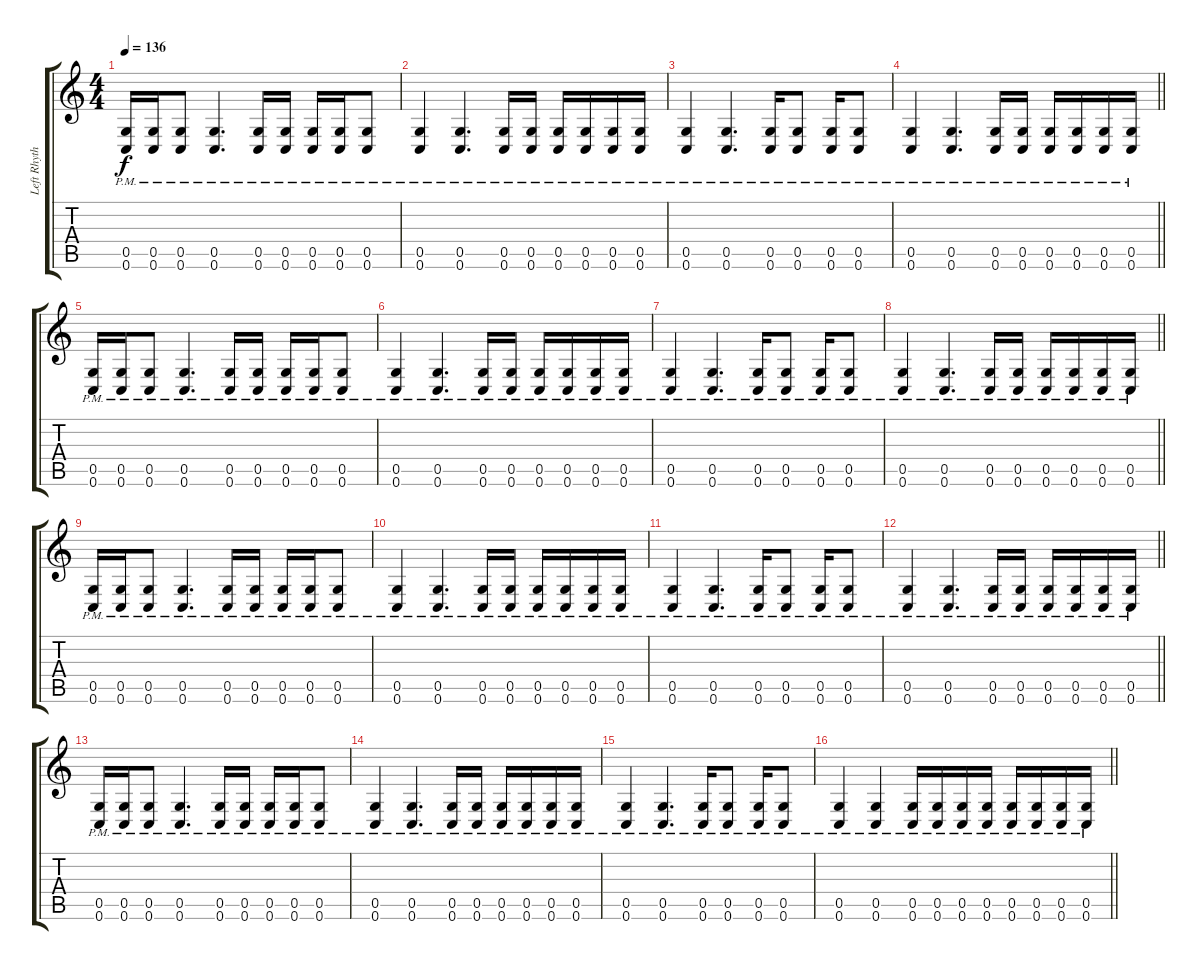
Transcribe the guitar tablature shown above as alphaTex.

\track ("Left Rhythm" "Left Rhyth") {instrument distortionguitar}
\staff {score tabs}
\tuning (D4 A3 F3 C3 G2 C2) {hide}
\ts (4 4)
\section ("" "")
\tempo 136
\clef g2
\ks c
(0.5{pm} 0.6{pm}).16{dy f} (0.5{pm} 0.6{pm}).16 (0.5{pm} 0.6{pm}).8 (0.5{pm} 0.6{pm}).4{d} (0.5{pm} 0.6{pm}).16 (0.5{pm} 0.6{pm}).16 (0.5{pm} 0.6{pm}).16 (0.5{pm} 0.6{pm}).16 (0.5{pm} 0.6{pm}).8 |
(0.5{pm} 0.6{pm}).4 (0.5{pm} 0.6{pm}).4{d} (0.5{pm} 0.6{pm}).16 (0.5{pm} 0.6{pm}).16 (0.5{pm} 0.6{pm}).16 (0.5{pm} 0.6{pm}).16 (0.5{pm} 0.6{pm}).16 (0.5{pm} 0.6{pm}).16 |
(0.5{pm} 0.6{pm}).4 (0.5{pm} 0.6{pm}).4{d} (0.5{pm} 0.6{pm}).16 (0.5{pm} 0.6{pm}).8 (0.5{pm} 0.6{pm}).16 (0.5{pm} 0.6{pm}).8 |
\barLineRight lightlight
(0.5{pm} 0.6{pm}).4 (0.5{pm} 0.6{pm}).4{d} (0.5{pm} 0.6{pm}).16 (0.5{pm} 0.6{pm}).16 (0.5{pm} 0.6{pm}).16 (0.5{pm} 0.6{pm}).16 (0.5{pm} 0.6{pm}).16 (0.5{pm} 0.6{pm}).16 |
\section ("" "")
(0.5{pm} 0.6{pm}).16 (0.5{pm} 0.6{pm}).16 (0.5{pm} 0.6{pm}).8 (0.5{pm} 0.6{pm}).4{d} (0.5{pm} 0.6{pm}).16 (0.5{pm} 0.6{pm}).16 (0.5{pm} 0.6{pm}).16 (0.5{pm} 0.6{pm}).16 (0.5{pm} 0.6{pm}).8 |
(0.5{pm} 0.6{pm}).4 (0.5{pm} 0.6{pm}).4{d} (0.5{pm} 0.6{pm}).16 (0.5{pm} 0.6{pm}).16 (0.5{pm} 0.6{pm}).16 (0.5{pm} 0.6{pm}).16 (0.5{pm} 0.6{pm}).16 (0.5{pm} 0.6{pm}).16 |
(0.5{pm} 0.6{pm}).4 (0.5{pm} 0.6{pm}).4{d} (0.5{pm} 0.6{pm}).16 (0.5{pm} 0.6{pm}).8 (0.5{pm} 0.6{pm}).16 (0.5{pm} 0.6{pm}).8 |
\barLineRight lightlight
(0.5{pm} 0.6{pm}).4 (0.5{pm} 0.6{pm}).4{d} (0.5{pm} 0.6{pm}).16 (0.5{pm} 0.6{pm}).16 (0.5{pm} 0.6{pm}).16 (0.5{pm} 0.6{pm}).16 (0.5{pm} 0.6{pm}).16 (0.5{pm} 0.6{pm}).16 |
\section ("" "")
(0.5{pm} 0.6{pm}).16 (0.5{pm} 0.6{pm}).16 (0.5{pm} 0.6{pm}).8 (0.5{pm} 0.6{pm}).4{d} (0.5{pm} 0.6{pm}).16 (0.5{pm} 0.6{pm}).16 (0.5{pm} 0.6{pm}).16 (0.5{pm} 0.6{pm}).16 (0.5{pm} 0.6{pm}).8 |
(0.5{pm} 0.6{pm}).4 (0.5{pm} 0.6{pm}).4{d} (0.5{pm} 0.6{pm}).16 (0.5{pm} 0.6{pm}).16 (0.5{pm} 0.6{pm}).16 (0.5{pm} 0.6{pm}).16 (0.5{pm} 0.6{pm}).16 (0.5{pm} 0.6{pm}).16 |
(0.5{pm} 0.6{pm}).4 (0.5{pm} 0.6{pm}).4{d} (0.5{pm} 0.6{pm}).16 (0.5{pm} 0.6{pm}).8 (0.5{pm} 0.6{pm}).16 (0.5{pm} 0.6{pm}).8 |
\barLineRight lightlight
(0.5{pm} 0.6{pm}).4 (0.5{pm} 0.6{pm}).4{d} (0.5{pm} 0.6{pm}).16 (0.5{pm} 0.6{pm}).16 (0.5{pm} 0.6{pm}).16 (0.5{pm} 0.6{pm}).16 (0.5{pm} 0.6{pm}).16 (0.5{pm} 0.6{pm}).16 |
\section ("" "")
(0.5{pm} 0.6{pm}).16 (0.5{pm} 0.6{pm}).16 (0.5{pm} 0.6{pm}).8 (0.5{pm} 0.6{pm}).4{d} (0.5{pm} 0.6{pm}).16 (0.5{pm} 0.6{pm}).16 (0.5{pm} 0.6{pm}).16 (0.5{pm} 0.6{pm}).16 (0.5{pm} 0.6{pm}).8 |
(0.5{pm} 0.6{pm}).4 (0.5{pm} 0.6{pm}).4{d} (0.5{pm} 0.6{pm}).16 (0.5{pm} 0.6{pm}).16 (0.5{pm} 0.6{pm}).16 (0.5{pm} 0.6{pm}).16 (0.5{pm} 0.6{pm}).16 (0.5{pm} 0.6{pm}).16 |
(0.5{pm} 0.6{pm}).4 (0.5{pm} 0.6{pm}).4{d} (0.5{pm} 0.6{pm}).16 (0.5{pm} 0.6{pm}).8 (0.5{pm} 0.6{pm}).16 (0.5{pm} 0.6{pm}).8 |
\barLineRight lightlight
(0.5{pm} 0.6{pm}).4 (0.5{pm} 0.6{pm}).4 (0.5{pm} 0.6{pm}).16 (0.5{pm} 0.6{pm}).16 (0.5{pm} 0.6{pm}).16 (0.5{pm} 0.6{pm}).16 (0.5{pm} 0.6{pm}).16 (0.5{pm} 0.6{pm}).16 (0.5{pm} 0.6{pm}).16 (0.5{pm} 0.6{pm}).16
